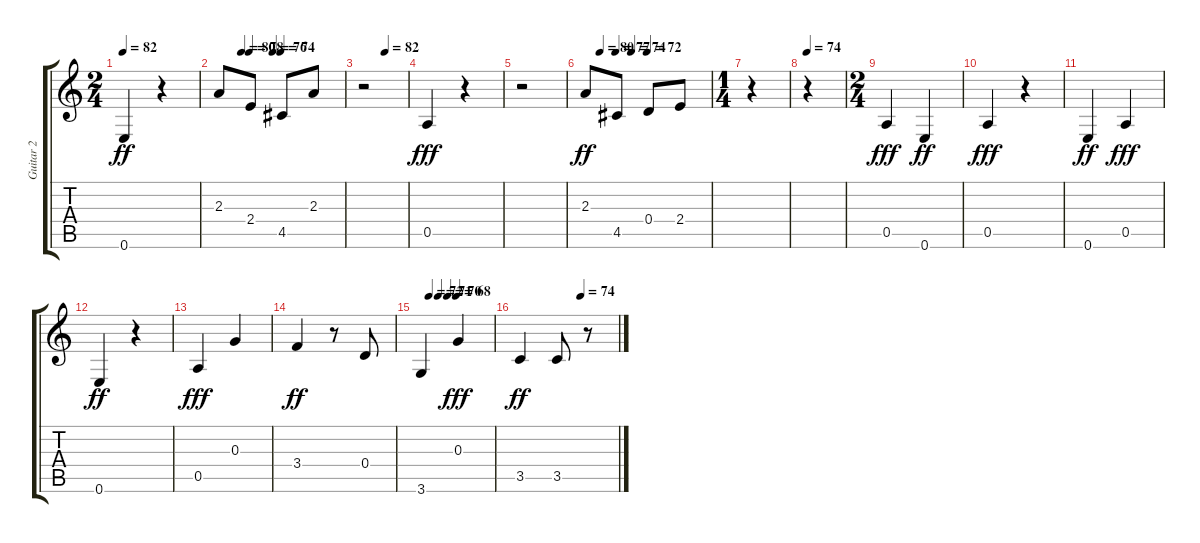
\track ("Guitar 2" "Guitar 2") {instrument acousticguitarnylon}
\staff {score tabs}
\tuning (E4 B3 G3 D3 A2 E2) {hide}
\ts (2 4)
\tempo 82
\clef g2
\ks c
0.6.4{dy ff} r.4 |
\tempo (80 0.1875)
\tempo (78 0.25)
\tempo (76 0.4375)
\tempo (74 0.5)
2.3.8 2.4.8 4.5.8 2.3.8 |
\tempo (82 0.5)
r.2 |
0.5.4{dy fff} r.4 |
r.2 |
\tempo (80 0.125)
\tempo (77 0.25)
\tempo (74 0.375)
\tempo (72 0.5)
2.3.8{dy ff} 4.5.8 0.4.8 2.4.8 |
\ts (1 4)
r.4 |
\tempo 74
r.4 |
\ts (2 4)
0.5.4{dy fff} 0.6.4{dy ff} |
0.5.4{dy fff} r.4 |
0.6.4{dy ff} 0.5.4{dy fff} |
0.6.4{dy ff} r.4 |
0.5.4{dy fff} 0.3.4 |
3.4.4{dy ff} r.8 0.4.8 |
\tempo (72 0.125)
\tempo (71 0.25)
\tempo (70 0.375)
\tempo (68 0.5)
3.6.4 0.3.4{dy fff} |
\tempo (74 0.625)
3.5.4{dy ff} 3.5.8 r.8
